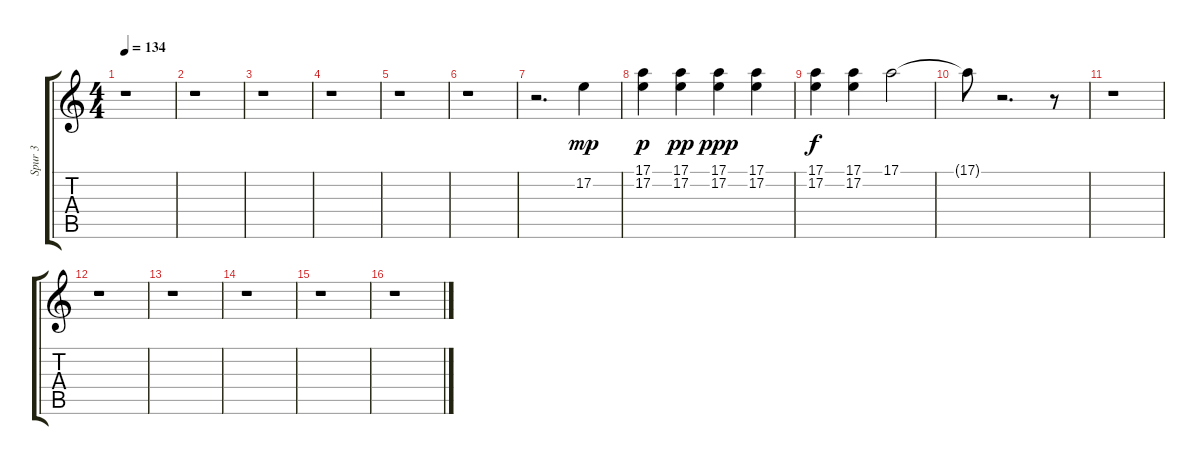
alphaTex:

\track ("Spur 3" "Spur 3") {instrument rockorgan}
\staff {score tabs}
\tuning (E4 B3 G3 D3 A2 E2) {hide}
\ts (4 4)
\tempo 134
\clef g2
\ks c
r.1{dy mp instrument rockorgan} |
r.1 |
r.1 |
r.1 |
r.1 |
r.1 |
r.2{d} 17.2.4{volume 8} |
(17.1 17.2).4{dy p volume 13} (17.1 17.2).4{dy pp volume 15} (17.1 17.2).4{dy ppp volume 15} (17.1 17.2).4 |
(17.1 17.2).4{dy f volume 15} (17.1 17.2).4 17.1.2 |
17.1{t}.8 r.2{d} r.8 |
r.1 |
r.1 |
r.1 |
r.1 |
r.1 |
r.1
